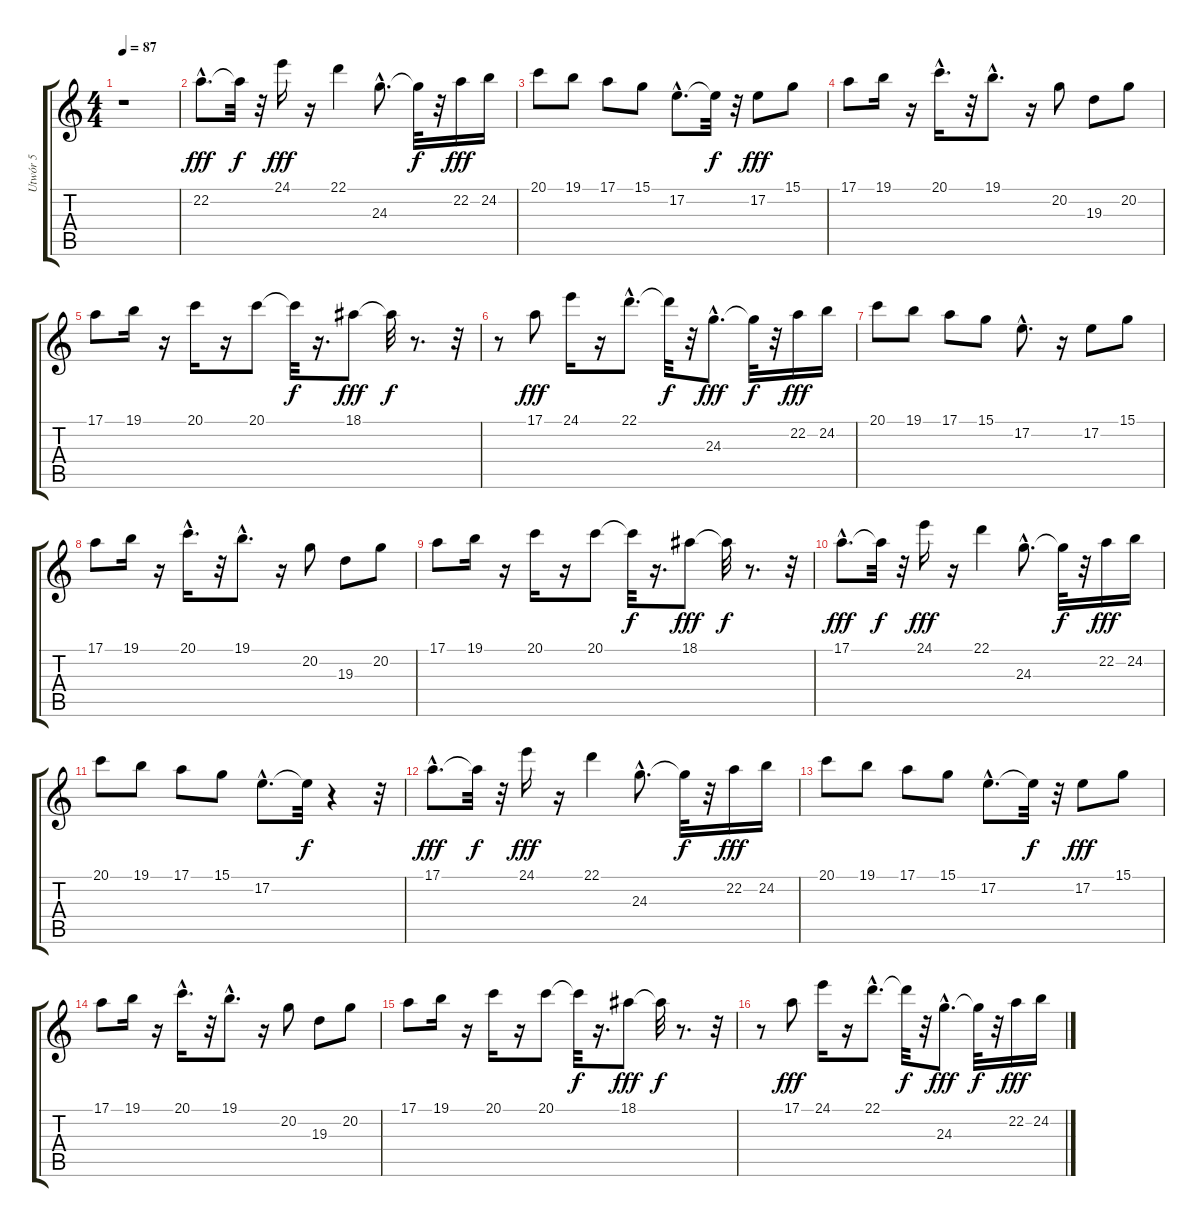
\track ("Utwór 5" "Utwór 5") {instrument tenorsax}
\staff {score tabs}
\tuning (E4 B3 G3 D3 A2 E2) {hide}
\ts (4 4)
\tempo 87
\clef g2
\ks c
r.1{dy fff} |
22.2{hac}.8{d} 22.2{t}.32{dy f} r.32 24.1.16{dy fff} r.16 22.1.4 24.3{hac}.8{d} 24.3{t}.32{dy f} r.32 22.2.16{dy fff} 24.2.16 |
20.1.8 19.1.8 17.1.8 15.1.8 17.2{hac}.8{d} 17.2{t}.32{dy f} r.32 17.2.8{dy fff} 15.1.8 |
17.1.8 19.1.16 r.16 20.1{hac}.16{d} r.32 19.1{hac}.8{d} r.16 20.2.8 19.3.8 20.2.8 |
17.1.8 19.1.16 r.16 20.1.16 r.16 20.1.8 20.1{t}.32{dy f} r.16{d} 18.1.8{dy fff} 18.1{t}.32{dy f} r.8{d} r.32 |
r.8 17.1.8{dy fff} 24.1.16 r.16 22.1{hac}.8{d} 22.1{t}.32{dy f} r.32 24.3{hac}.8{d dy fff} 24.3{t}.32{dy f} r.32 22.2.16{dy fff} 24.2.16 |
20.1.8 19.1.8 17.1.8 15.1.8 17.2{hac}.8{d} r.16 17.2.8 15.1.8 |
17.1.8 19.1.16 r.16 20.1{hac}.16{d} r.32 19.1{hac}.8{d} r.16 20.2.8 19.3.8 20.2.8 |
17.1.8 19.1.16 r.16 20.1.16 r.16 20.1.8 20.1{t}.32{dy f} r.16{d} 18.1.8{dy fff} 18.1{t}.32{dy f} r.8{d} r.32 |
17.1{hac}.8{d dy fff} 17.1{t}.32{dy f} r.32 24.1.16{dy fff} r.16 22.1.4 24.3{hac}.8{d} 24.3{t}.32{dy f} r.32 22.2.16{dy fff} 24.2.16 |
20.1.8 19.1.8 17.1.8 15.1.8 17.2{hac}.8{d} 17.2{t}.32{dy f} r.4 r.32 |
17.1{hac}.8{d dy fff} 17.1{t}.32{dy f} r.32 24.1.16{dy fff} r.16 22.1.4 24.3{hac}.8{d} 24.3{t}.32{dy f} r.32 22.2.16{dy fff} 24.2.16 |
20.1.8 19.1.8 17.1.8 15.1.8 17.2{hac}.8{d} 17.2{t}.32{dy f} r.32 17.2.8{dy fff} 15.1.8 |
17.1.8 19.1.16 r.16 20.1{hac}.16{d} r.32 19.1{hac}.8{d} r.16 20.2.8 19.3.8 20.2.8 |
17.1.8 19.1.16 r.16 20.1.16 r.16 20.1.8 20.1{t}.32{dy f} r.16{d} 18.1.8{dy fff} 18.1{t}.32{dy f} r.8{d} r.32 |
r.8 17.1.8{dy fff} 24.1.16 r.16 22.1{hac}.8{d} 22.1{t}.32{dy f} r.32 24.3{hac}.8{d dy fff} 24.3{t}.32{dy f} r.32 22.2.16{dy fff} 24.2.16
